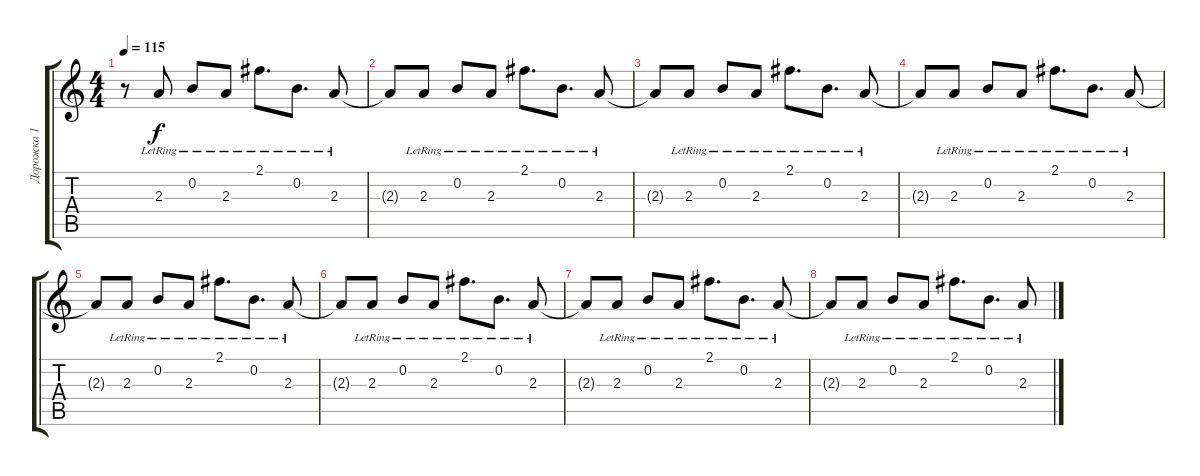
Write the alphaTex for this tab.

\track ("Дорожка 1" "Дорожка 1") {instrument acousticguitarsteel}
\staff {score tabs}
\tuning (E4 B3 G3 D3 A2 E2) {hide}
\ts (4 4)
\tempo 115
\clef g2
\ks c
r.8{dy f volume 6 instrument electricguitarjazz} 2.3{lr}.8 0.2{lr}.8 2.3{lr}.8 2.1{lr}.8{d} 0.2{lr}.8{d} 2.3{lr}.8 |
2.3{t}.8 2.3{lr}.8 0.2{lr}.8 2.3{lr}.8 2.1{lr}.8{d} 0.2{lr}.8{d} 2.3{lr}.8 |
2.3{t}.8 2.3{lr}.8 0.2{lr}.8 2.3{lr}.8 2.1{lr}.8{d} 0.2{lr}.8{d} 2.3{lr}.8 |
2.3{t}.8 2.3{lr}.8 0.2{lr}.8 2.3{lr}.8 2.1{lr}.8{d} 0.2{lr}.8{d} 2.3{lr}.8 |
2.3{t}.8 2.3{lr}.8 0.2{lr}.8 2.3{lr}.8 2.1{lr}.8{d} 0.2{lr}.8{d} 2.3{lr}.8 |
2.3{t}.8 2.3{lr}.8 0.2{lr}.8 2.3{lr}.8 2.1{lr}.8{d} 0.2{lr}.8{d} 2.3{lr}.8 |
2.3{t}.8 2.3{lr}.8 0.2{lr}.8 2.3{lr}.8 2.1{lr}.8{d} 0.2{lr}.8{d} 2.3{lr}.8 |
2.3{t}.8 2.3{lr}.8 0.2{lr}.8 2.3{lr}.8 2.1{lr}.8{d} 0.2{lr}.8{d} 2.3{lr}.8
